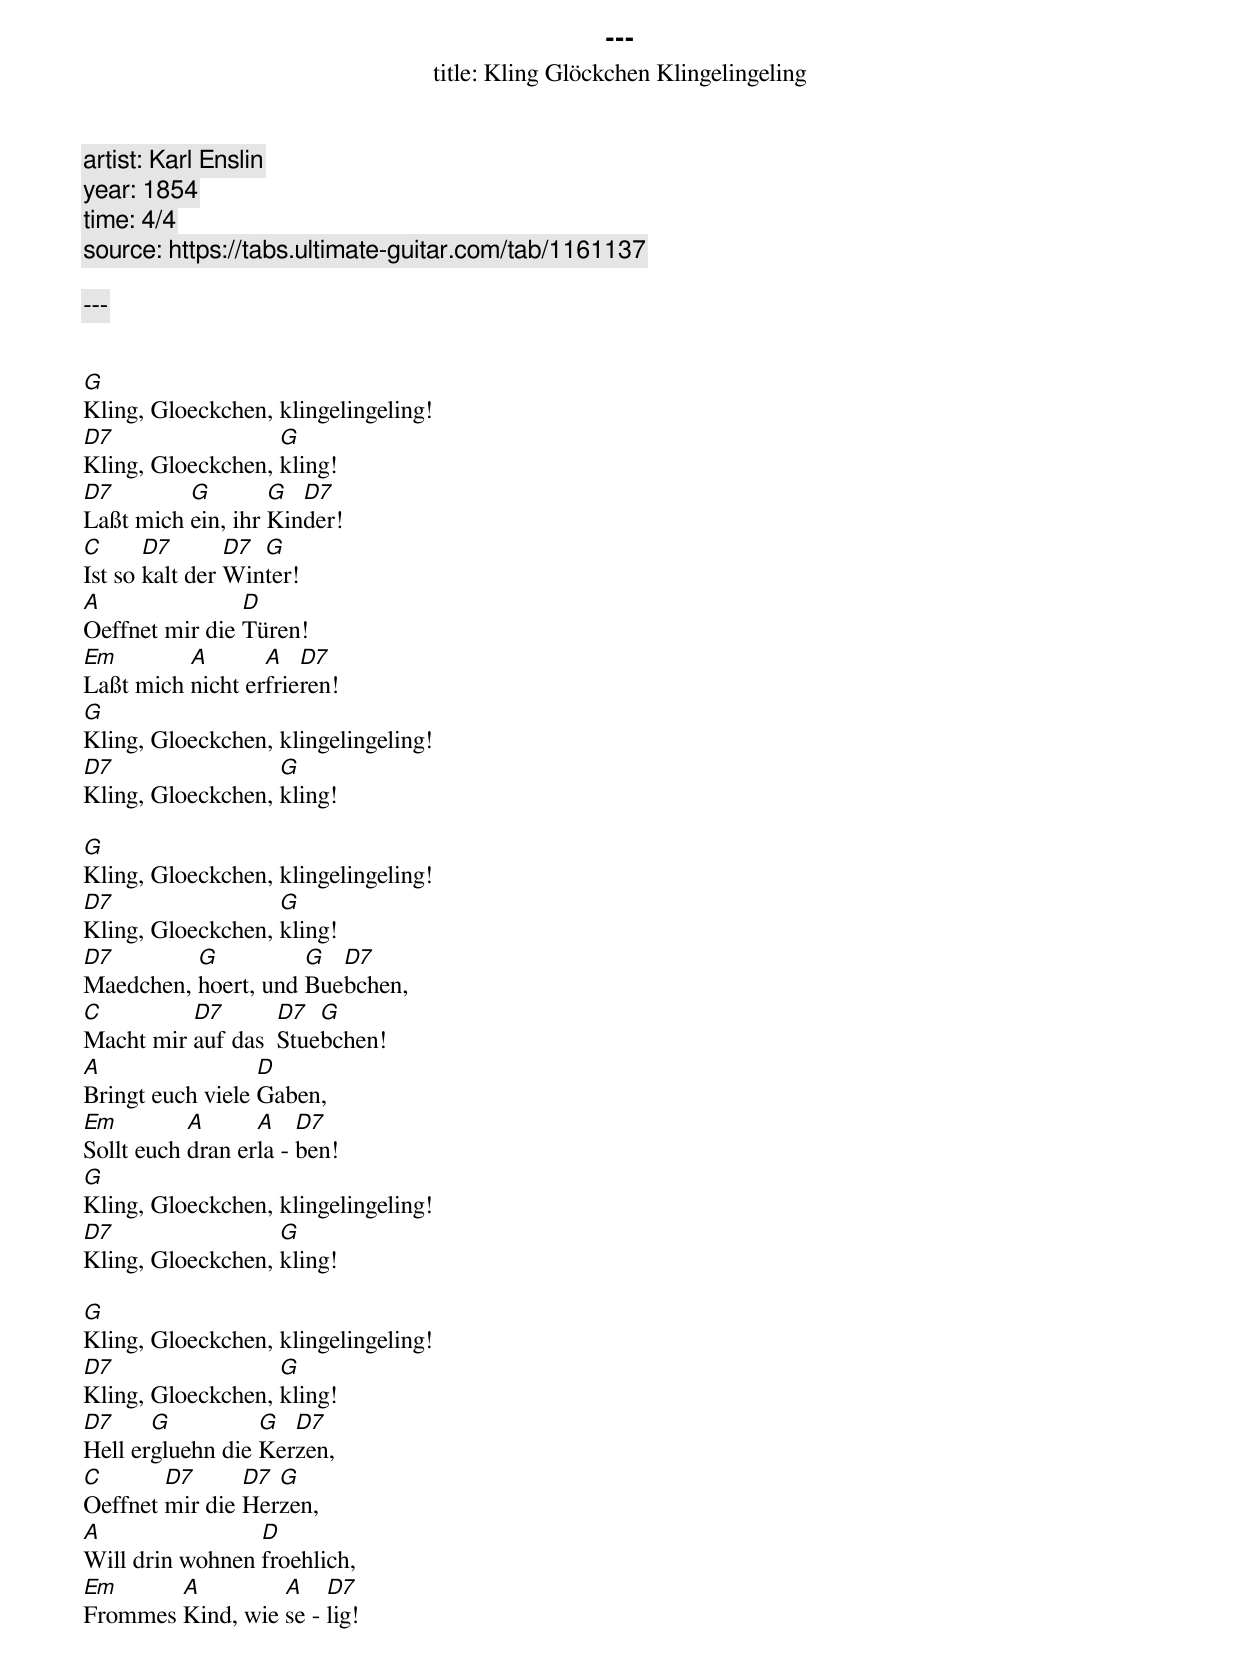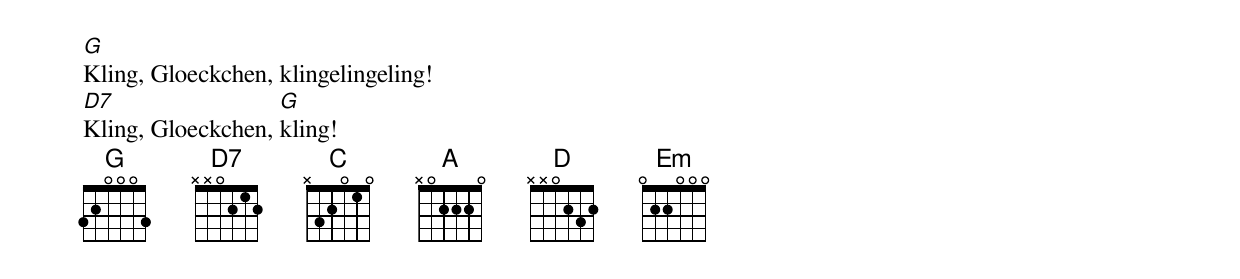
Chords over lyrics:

---
title: Kling Glöckchen Klingelingeling
artist: Karl Enslin
year: 1854
time: 4/4
source: https://tabs.ultimate-guitar.com/tab/1161137

---


G
Kling, Gloeckchen, klingelingeling!
D7                 G
Kling, Gloeckchen, kling!
D7        G        G  D7
Laßt mich ein, ihr Kinder!
C      D7       D7 G
Ist so kalt der Winter!
A               D
Oeffnet mir die Türen!
Em        A       A   D7
Laßt mich nicht erfrieren!
G
Kling, Gloeckchen, klingelingeling!
D7                 G
Kling, Gloeckchen, kling!

G
Kling, Gloeckchen, klingelingeling!
D7                 G
Kling, Gloeckchen, kling!
D7        G          G  D7
Maedchen, hoert, und Buebchen,
C         D7       D7  G
Macht mir auf das  Stuebchen!
A                 D
Bringt euch viele Gaben,
Em         A      A    D7
Sollt euch dran erla - ben!
G
Kling, Gloeckchen, klingelingeling!
D7                 G
Kling, Gloeckchen, kling!

G
Kling, Gloeckchen, klingelingeling!
D7                 G
Kling, Gloeckchen, kling!
D7     G          G  D7
Hell ergluehn die Kerzen,
C       D7      D7 G
Oeffnet mir die Herzen,
A                D
Will drin wohnen froehlich,
Em      A         A    D7
Frommes Kind, wie se - lig!
G
Kling, Gloeckchen, klingelingeling!
D7                 G
Kling, Gloeckchen, kling!
